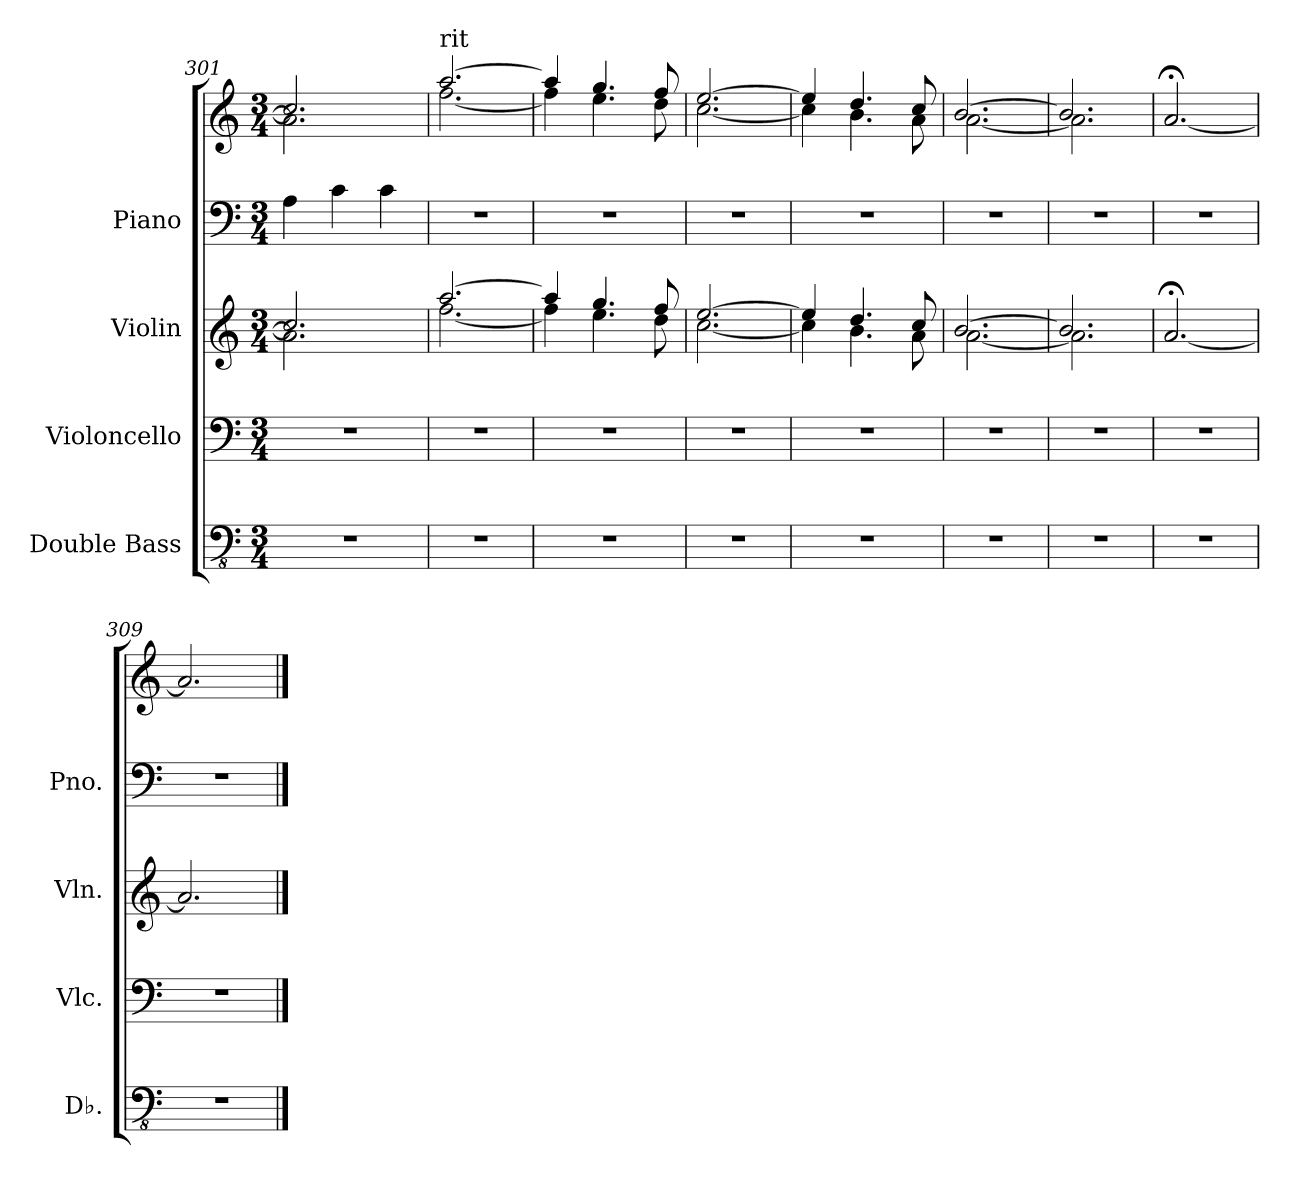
**kern	**kern	**kern	**kern	**kern
*part4	*part3	*part2	*part1	*part1
*staff5	*staff4	*staff3	*staff2	*staff1
*I"Double Bass	*I"Violoncello	*I"Violin	*I"Piano	*
*I'Db.	*I'Vlc.	*I'Vln.	*I'Pno.	*
*clefFv4	*clefF4	*clefG2	*clefF4	*clefG2
*ITrd7c12	*	*	*	*
*k[]	*k[]	*k[]	*k[]	*k[]
*M3/4	*M3/4	*M3/4	*M3/4	*M3/4
=301	=301	=301	=301	=301
*	*	*^	*	*^
2.r	2.r	2.cc/]	2.a\]	4A\	2.cc/]	2.a\]
.	.	.	.	4c\	.	.
.	.	.	.	4c\	.	.
=302	=302	=302	=302	=302	=302	=302
*	*	*	*	*	*MM156	*
!	!	!	!	!	!LO:TX:a:t=rit	!
2.r	2.r	[2.aa/	[2.ff\	2.r	[2.aa/	[2.ff\
=303	=303	=303	=303	=303	=303	=303
2.r	2.r	4aa/]	4ff\]	2.r	4aa/]	4ff\]
.	.	4.gg/	4.ee\	.	4.gg/	4.ee\
.	.	8ff/	8dd\	.	8ff/	8dd\
=304	=304	=304	=304	=304	=304	=304
*	*	*	*	*	*MM152	*
2.r	2.r	[2.ee/	[2.cc\	2.r	[2.ee/	[2.cc\
=305	=305	=305	=305	=305	=305	=305
2.r	2.r	4ee/]	4cc\]	2.r	4ee/]	4cc\]
.	.	4.dd/	4.b\	.	4.dd/	4.b\
.	.	8cc/	8a\	.	8cc/	8a\
=306	=306	=306	=306	=306	=306	=306
*	*	*	*	*	*MM148	*
2.r	2.r	[2.b/	[2.a\	2.r	[2.b/	[2.a\
=307	=307	=307	=307	=307	=307	=307
2.r	2.r	2.b/]	2.a\]	2.r	2.b/]	2.a\]
*	*	*v	*v	*	*v	*v
=308	=308	=308	=308	=308
*	*	*	*	*MM140
2.r	2.r	[2.a;</	2.r	[2.a;</
!!LO:PB:g=z
=309	=309	=309	=309	=309
2.r	2.r	2.a/]	2.r	2.a/]
==	==	==	==	==
*-	*-	*-	*-	*-
